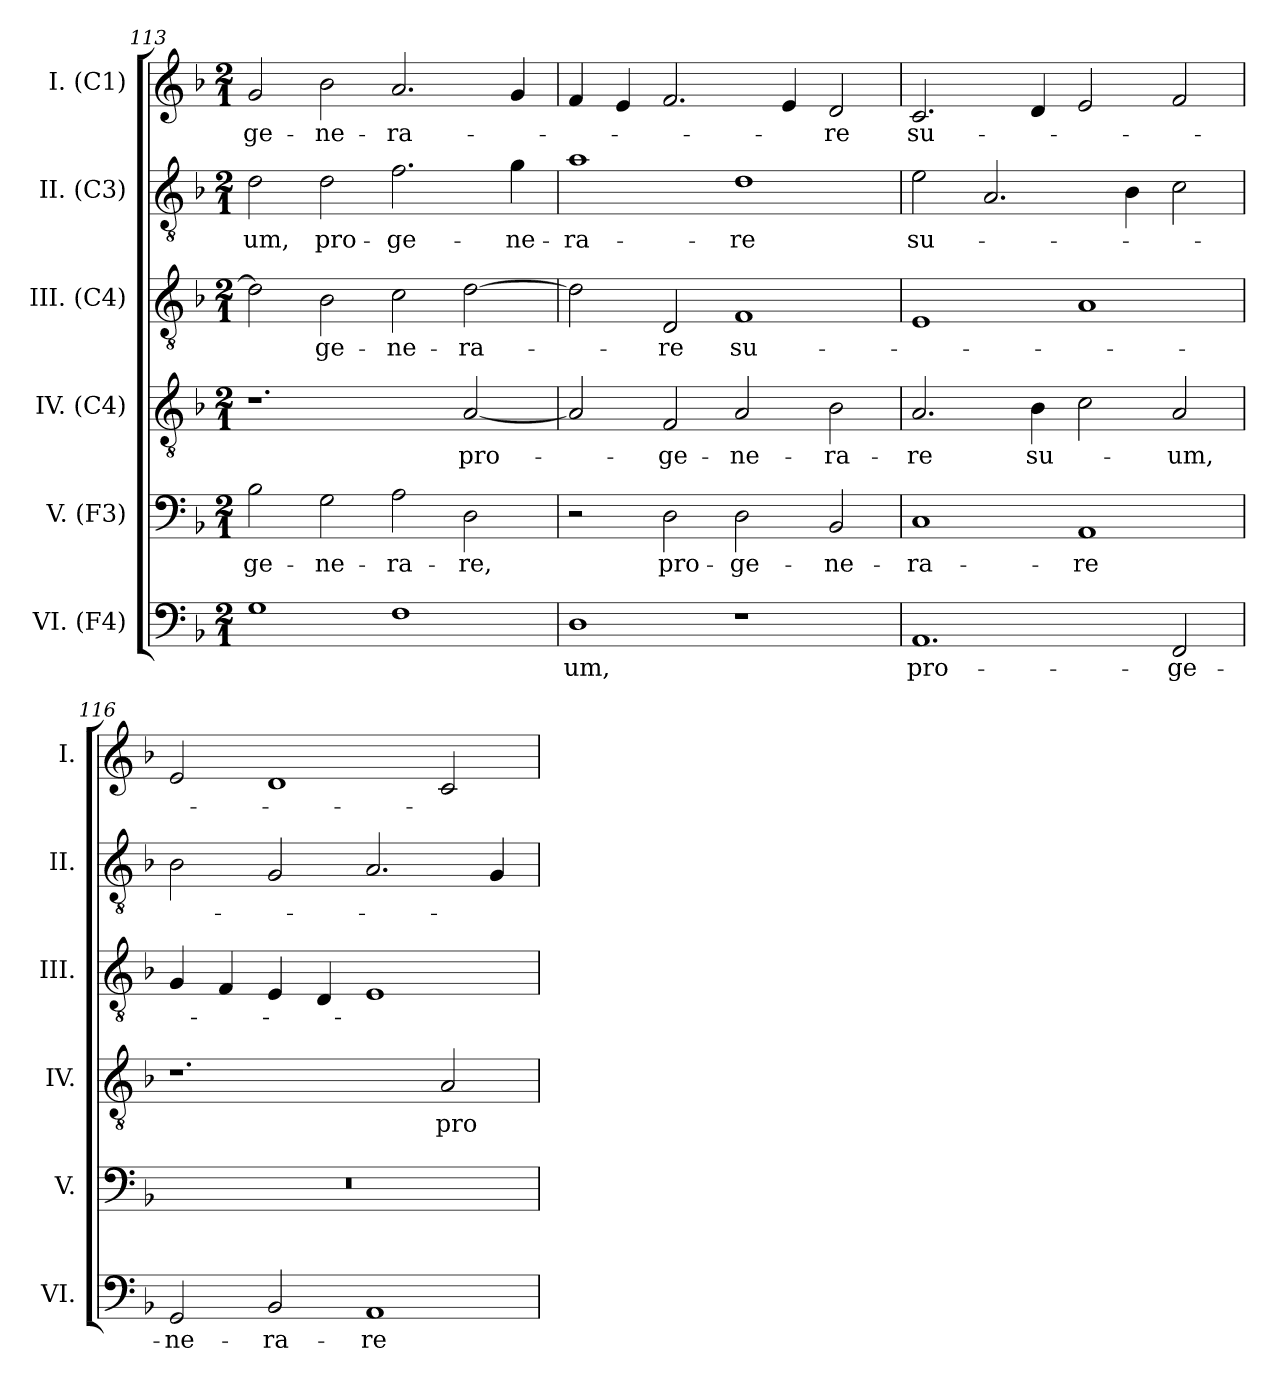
**kern	**text	**kern	**text	**kern	**text	**kern	**text	**kern	**text	**kern	**text
*part6	*part6	*part5	*part5	*part4	*part4	*part3	*part3	*part2	*part2	*part1	*part1
*staff6	*staff6	*staff5	*staff5	*staff4	*staff4	*staff3	*staff3	*staff2	*staff2	*staff1	*staff1
*I"VI. (F4)	*	*I"V. (F3)	*	*I"IV. (C4)	*	*I"III. (C4)	*	*I"II. (C3)	*	*I"I. (C1)	*
*I'VI.	*	*I'V.	*	*I'IV.	*	*I'III.	*	*I'II.	*	*I'I.	*
*clefF4	*	*clefF4	*	*clefGv2	*	*clefGv2	*	*clefGv2	*	*clefG2	*
*	*	*	*	*	*	*ITrd7c12	*	*	*	*	*
*k[b-]	*	*k[b-]	*	*k[b-]	*	*k[b-]	*	*k[b-]	*	*k[b-]	*
*F:	*	*F:	*	*F:	*	*F:	*	*F:	*	*F:	*
*M2/1	*	*M2/1	*	*M2/1	*	*M2/1	*	*M2/1	*	*M2/1	*
=113	=113	=113	=113	=113	=113	=113	=113	=113	=113	=113	=113
!	!	!	!LO:LY:b:color=#000000	!	!	!	!	!	!	!	!
!	!	!	!	!	!	!	!	!	!LO:LY:b:color=#000000	!	!
!	!	!	!	!	!	!	!	!	!	!	!LO:LY:b:color=#000000
1Gi	.	2B-i\	-ge-	1.r	.	2Di\]	.	2di\	-um,	2gi/	-ge-
!	!	!	!LO:LY:b:color=#000000	!	!	!	!	!	!	!	!
!	!	!	!	!	!	!	!LO:LY:b:color=#000000	!	!	!	!
!	!	!	!	!	!	!	!	!	!LO:LY:b:color=#000000	!	!
!	!	!	!	!	!	!	!	!	!	!	!LO:LY:b:color=#000000
.	.	2Gi\	-ne-	.	.	2BB-i\	-ge-	2di\	pro-	2b-i\	-ne-
!	!	!	!LO:LY:b:color=#000000	!	!	!	!	!	!	!	!
!	!	!	!	!	!	!	!LO:LY:b:color=#000000	!	!	!	!
!	!	!	!	!	!	!	!	!	!LO:LY:b:color=#000000	!	!
!	!	!	!	!	!	!	!	!	!	!	!LO:LY:b:color=#000000
1Fi	.	2Ai\	-ra-	.	.	2Ci\	-ne-	2.fi\	-ge-	2.ai/	-ra-
!	!	!	!LO:LY:b:color=#000000	!	!	!	!	!	!	!	!
!	!	!	!	!	!LO:LY:b:color=#000000	!	!	!	!	!	!
!	!	!	!	!	!	!	!LO:LY:b:color=#000000	!	!	!	!
.	.	2Di\	-re,	[2Ai/	pro-	[2Di\	-ra-	.	.	.	.
!	!	!	!	!	!	!	!	!	!LO:LY:b:color=#000000	!	!
.	.	.	.	.	.	.	.	4gi\	-ne-	4gi/	.
=114	=114	=114	=114	=114	=114	=114	=114	=114	=114	=114	=114
!	!LO:LY:b:color=#000000	!	!	!	!	!	!	!	!	!	!
!	!	!	!	!	!	!	!	!	!LO:LY:b:color=#000000	!	!
1Di	-um,	2r	.	2Ai/]	.	2Di\]	.	1ai	-ra-	4fi/	.
.	.	.	.	.	.	.	.	.	.	4ei/	.
!	!	!	!LO:LY:b:color=#000000	!	!	!	!	!	!	!	!
!	!	!	!	!	!LO:LY:b:color=#000000	!	!	!	!	!	!
!	!	!	!	!	!	!	!LO:LY:b:color=#000000	!	!	!	!
.	.	2Di\	pro-	2Fi/	-ge-	2DDi/	-re	.	.	2.fi/	.
!	!	!	!LO:LY:b:color=#000000	!	!	!	!	!	!	!	!
!	!	!	!	!	!LO:LY:b:color=#000000	!	!	!	!	!	!
!	!	!	!	!	!	!	!LO:LY:b:color=#000000	!	!	!	!
!	!	!	!	!	!	!	!	!	!LO:LY:b:color=#000000	!	!
1r	.	2Di\	-ge-	2Ai/	-ne-	1FFi	su-	1di	-re	.	.
.	.	.	.	.	.	.	.	.	.	4ei/	.
!	!	!	!LO:LY:b:color=#000000	!	!	!	!	!	!	!	!
!	!	!	!	!	!LO:LY:b:color=#000000	!	!	!	!	!	!
!	!	!	!	!	!	!	!	!	!	!	!LO:LY:b:color=#000000
.	.	2BB-i/	-ne-	2B-i\	-ra-	.	.	.	.	2di/	-re
!!LO:PB:g=z
=115	=115	=115	=115	=115	=115	=115	=115	=115	=115	=115	=115
!	!LO:LY:b:color=#000000	!	!	!	!	!	!	!	!	!	!
!	!	!	!LO:LY:b:color=#000000	!	!	!	!	!	!	!	!
!	!	!	!	!	!LO:LY:b:color=#000000	!	!	!	!	!	!
!	!	!	!	!	!	!	!	!	!LO:LY:b:color=#000000	!	!
!	!	!	!	!	!	!	!	!	!	!	!LO:LY:b:color=#000000
1.AAi	pro-	1Ci	-ra-	2.Ai/	-re	1EEi	.	2ei\	su-	2.ci/	su-
.	.	.	.	.	.	.	.	2.Ai/	.	.	.
!	!	!	!	!	!LO:LY:b:color=#000000	!	!	!	!	!	!
.	.	.	.	4B-i\	su-	.	.	.	.	4di/	.
!	!	!	!LO:LY:b:color=#000000	!	!	!	!	!	!	!	!
.	.	1AAi	-re	2ci\	.	1AAi	.	.	.	2ei/	.
.	.	.	.	.	.	.	.	4B-i\	.	.	.
!	!LO:LY:b:color=#000000	!	!	!	!	!	!	!	!	!	!
!	!	!	!	!	!LO:LY:b:color=#000000	!	!	!	!	!	!
2FFi/	-ge-	.	.	2Ai/	-um,	.	.	2ci\	.	2fi/	.
=116	=116	=116	=116	=116	=116	=116	=116	=116	=116	=116	=116
!	!LO:LY:b:color=#000000	!LO:N:vis=1	!	!	!	!	!	!	!	!	!
2GGi/	-ne-	0r	.	1.r	.	4GGi/	.	2B-i\	.	2ei/	.
.	.	.	.	.	.	4FFi/	.	.	.	.	.
!	!LO:LY:b:color=#000000	!	!	!	!	!	!	!	!	!	!
2BB-i/	-ra-	.	.	.	.	4EEi/	.	2Gi/	.	1di	.
.	.	.	.	.	.	4DDi/	.	.	.	.	.
!	!LO:LY:b:color=#000000	!	!	!	!	!	!	!	!	!	!
1AAi	-re	.	.	.	.	1EEi	.	2.Ai/	.	.	.
!	!	!	!	!	!LO:LY:b:color=#000000	!	!	!	!	!	!
.	.	.	.	2Ai/	pro-	.	.	.	.	2ci/	.
.	.	.	.	.	.	.	.	4Gi/	.	.	.
=	=	=	=	=	=	=	=	=	=	=	=
*-	*-	*-	*-	*-	*-	*-	*-	*-	*-	*-	*-
